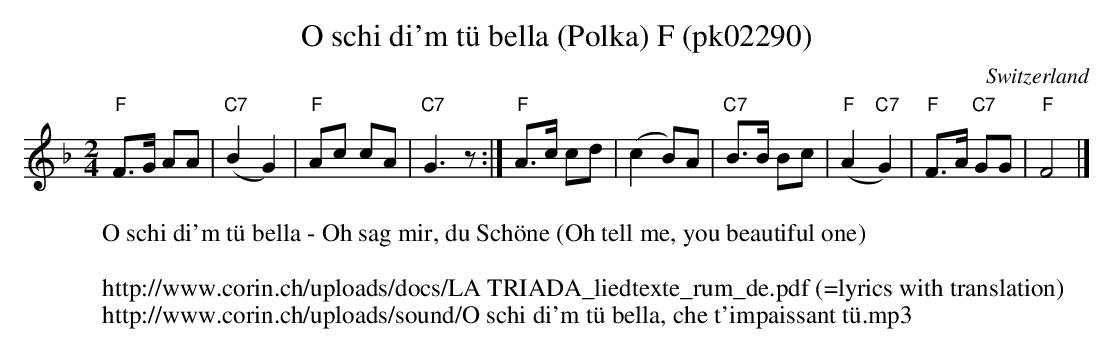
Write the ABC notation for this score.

X:1
T:O schi di'm tü bella (Polka) F (pk02290)
O:Switzerland
M:2/4
L:1/8
K:F major
"F"F>G AA | ("C7"B2G2) | "F"Ac cA | "C7"G3z :| "F"A>c cd | (c2 B)A | "C7"B>B Bc | ("F"A2"C7"G2) | "F"F>A "C7"GG | "F"F4 |]
W:O schi di'm tü bella - Oh sag mir, du Schöne (Oh tell me, you beautiful one)
W:
W:http://www.corin.ch/uploads/docs/LA TRIADA_liedtexte_rum_de.pdf (=lyrics with translation)
W:http://www.corin.ch/uploads/sound/O schi di'm tü bella, che t'impaissant tü.mp3
